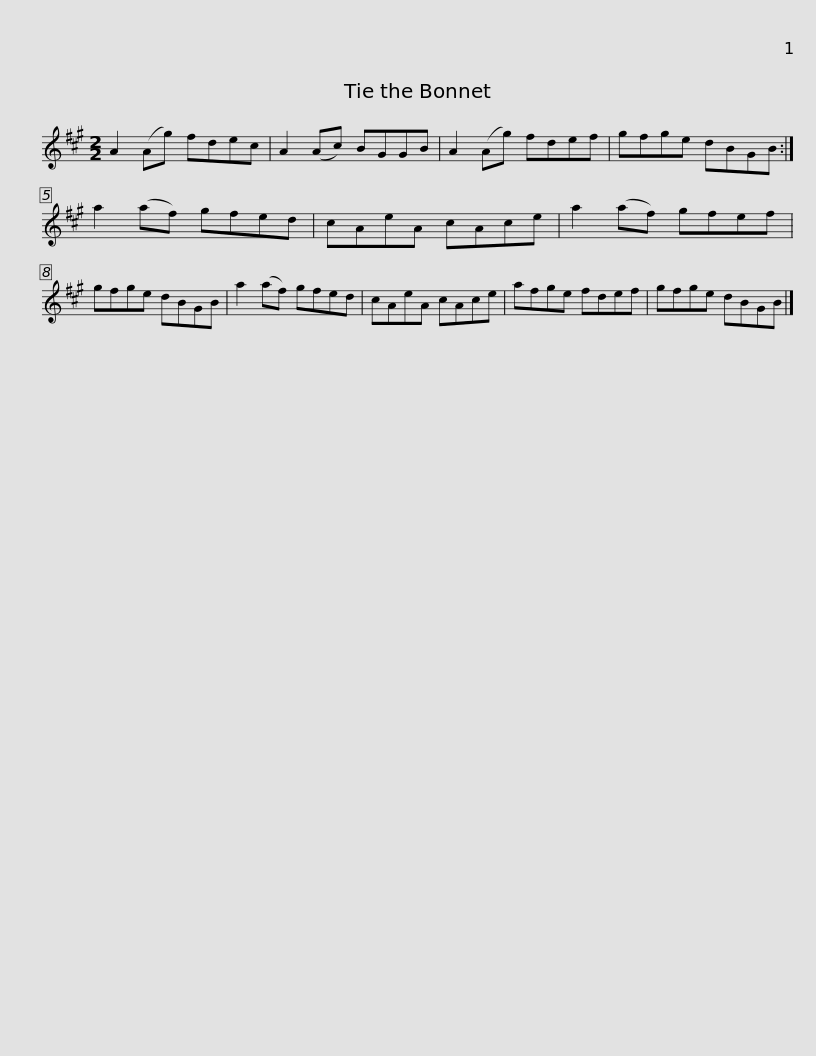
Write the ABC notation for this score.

X:1
L:1/8
M:2/2
I:linebreak $
K:A
V:1 treble
V:1
 A2 (Ag) fdec | A2 (Ac) BGGB | A2 (Ag) fdef | gfge dBGB :| a2 (af) gfed |$ %5
 cAeA cAce | a2 (af) gfef | gfge dBGB | a2 (af) gfed | cAeA cAce |$ %10
 afge fdef | gfge dBGB |] %12
